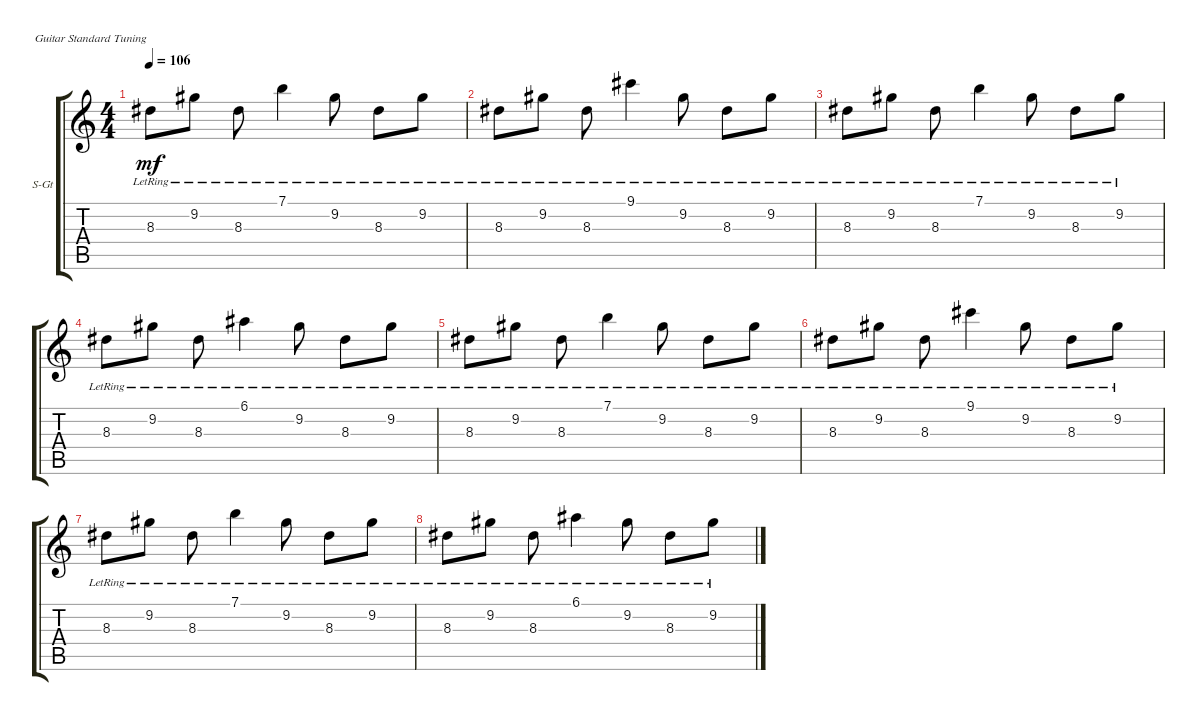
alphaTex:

\defaultSystemsLayout 4
\bracketExtendMode groupsimilarinstruments
\firstSystemTrackNameOrientation horizontal
\otherSystemsTrackNameOrientation horizontal
\track ("Steel Guitar" "S-Gt") {instrument acousticguitarsteel}
\staff {score tabs}
\tuning (E4 B3 G3 D3 A2 E2)
\ts (4 4)
\tempo 106
\clef g2
\ks c
8.3{lr}.8{dy mf} 9.2{lr}.8 8.3{lr}.8 7.1{lr}.4 9.2{lr}.8 8.3{lr}.8 9.2{lr}.8 |
8.3{lr}.8 9.2{lr}.8 8.3{lr}.8 9.1{lr}.4 9.2{lr}.8 8.3{lr}.8 9.2{lr}.8 |
8.3{lr}.8 9.2{lr}.8 8.3{lr}.8 7.1{lr}.4 9.2{lr}.8 8.3{lr}.8 9.2{lr}.8 |
8.3{lr}.8 9.2{lr}.8 8.3{lr}.8 6.1{lr}.4 9.2{lr}.8 8.3{lr}.8 9.2{lr}.8 |
8.3{lr}.8 9.2{lr}.8 8.3{lr}.8 7.1{lr}.4 9.2{lr}.8 8.3{lr}.8 9.2{lr}.8 |
8.3{lr}.8 9.2{lr}.8 8.3{lr}.8 9.1{lr}.4 9.2{lr}.8 8.3{lr}.8 9.2{lr}.8 |
8.3{lr}.8 9.2{lr}.8 8.3{lr}.8 7.1{lr}.4 9.2{lr}.8 8.3{lr}.8 9.2{lr}.8 |
8.3{lr}.8 9.2{lr}.8 8.3{lr}.8 6.1{lr}.4 9.2{lr}.8 8.3{lr}.8 9.2{lr}.8
